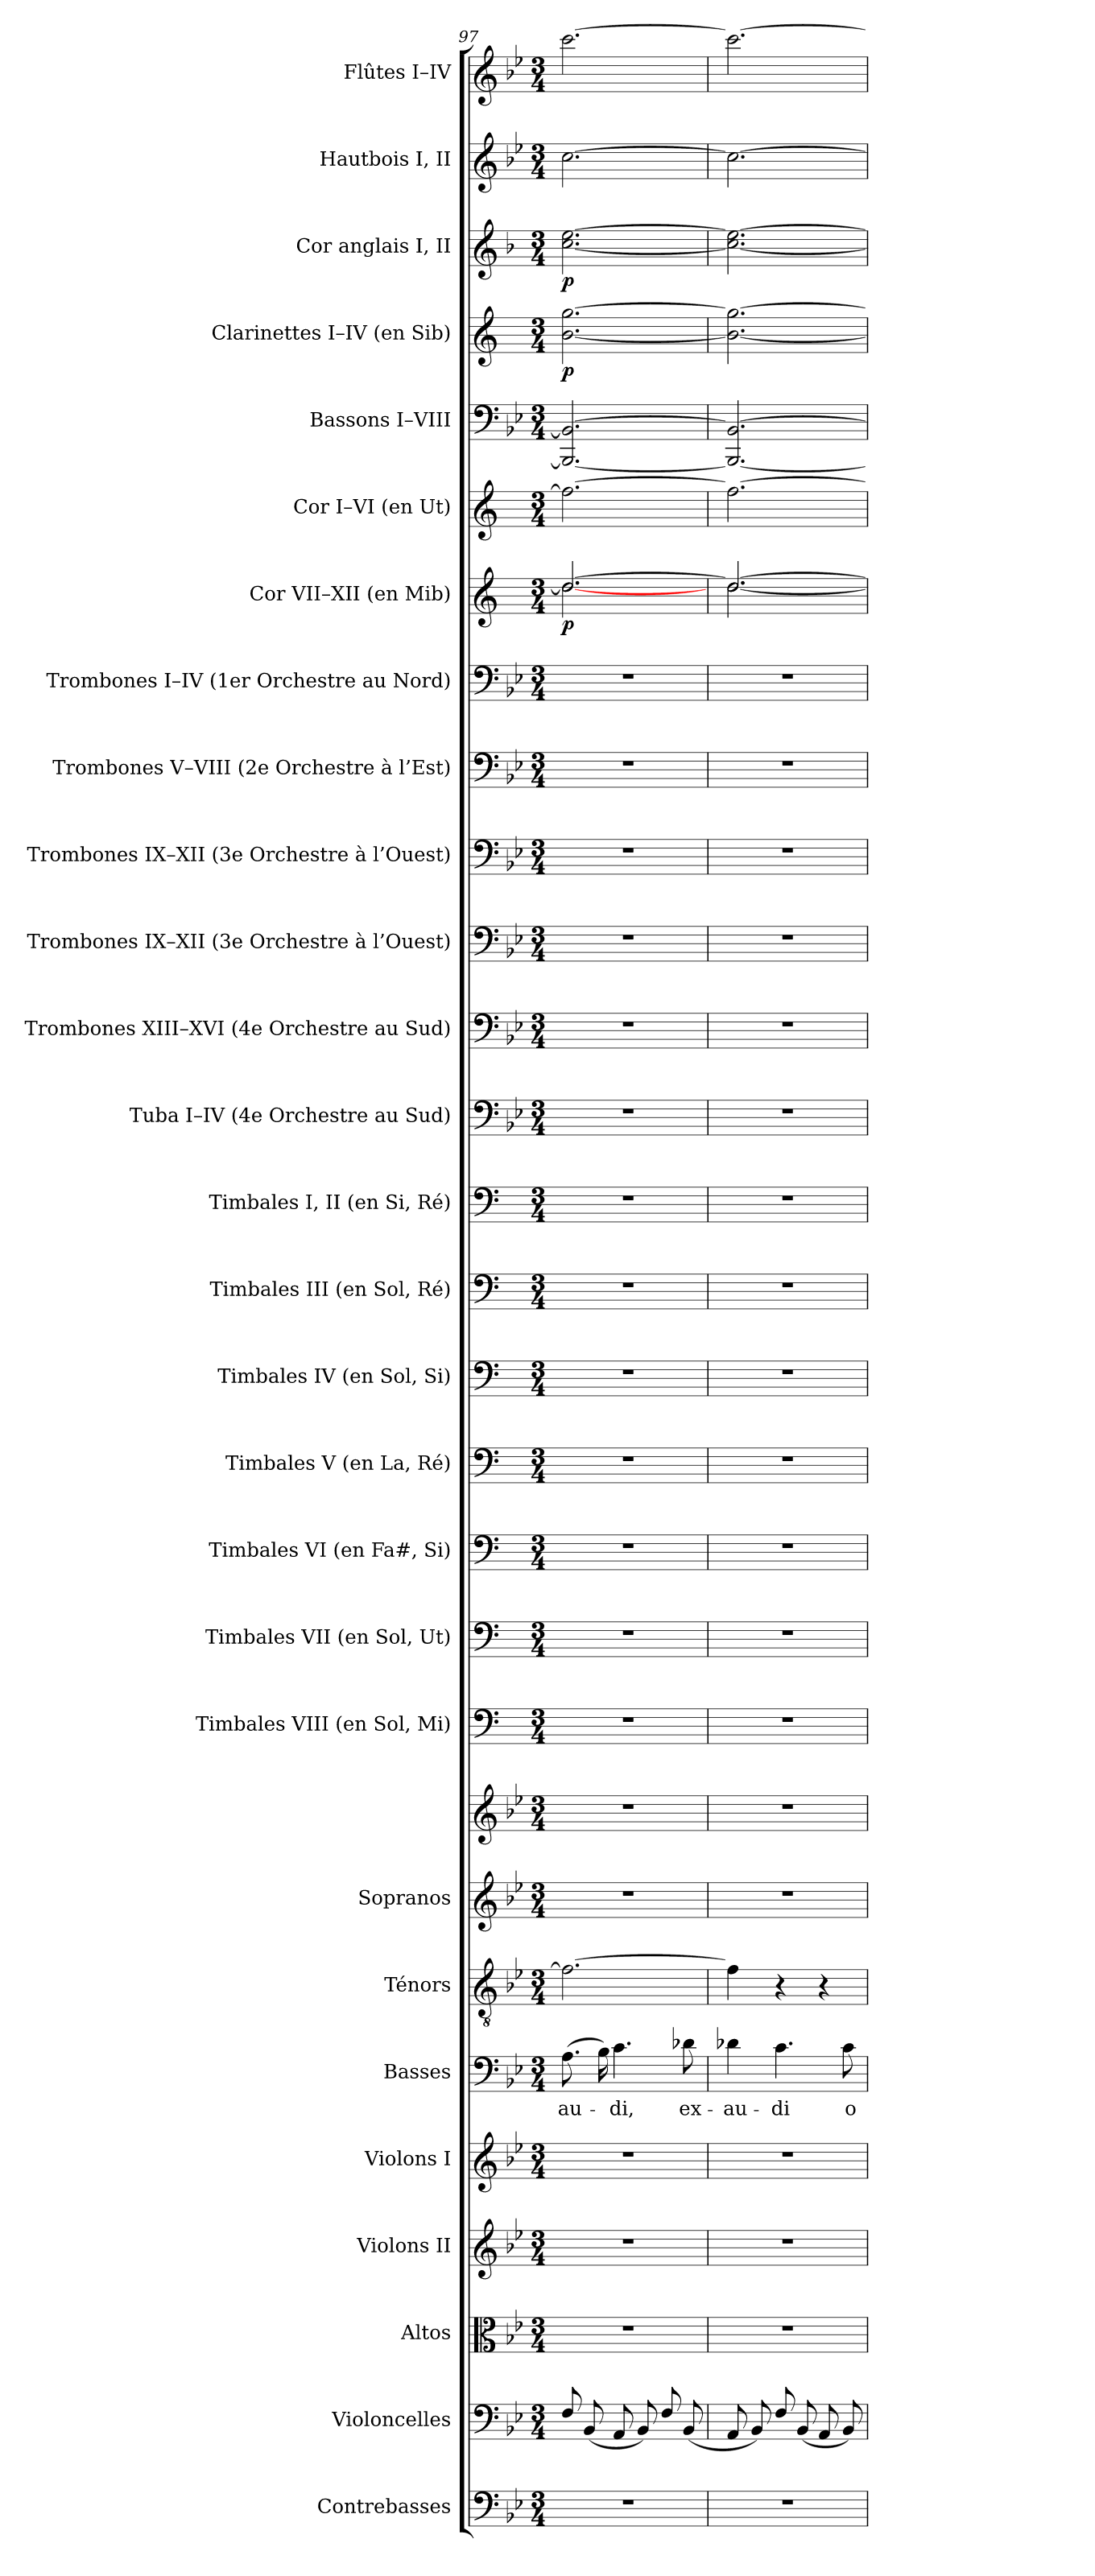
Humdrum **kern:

**kern	**kern	**kern	**kern	**kern	**kern	**text	**kern	**kern	**kern	**kern	**kern	**kern	**kern	**kern	**kern	**kern	**kern	**kern	**kern	**kern	**kern	**kern	**kern	**dynam	**kern	**kern	**kern	**dynam	**kern	**dynam	**kern	**kern
*part28	*part27	*part26	*part25	*part24	*part23	*part23	*part22	*part21	*part21	*part20	*part19	*part18	*part17	*part16	*part15	*part14	*part13	*part12	*part11	*part10	*part9	*part8	*part7	*part7	*part6	*part5	*part4	*part4	*part3	*part3	*part2	*part1
*staff29	*staff28	*staff27	*staff26	*staff25	*staff24	*staff24	*staff23	*staff22	*staff21	*staff20	*staff19	*staff18	*staff17	*staff16	*staff15	*staff14	*staff13	*staff12	*staff11	*staff10	*staff9	*staff8	*staff7	*staff7	*staff6	*staff5	*staff4	*staff4	*staff3	*staff3	*staff2	*staff1
*I"Contrebasses	*I"Violoncelles	*I"Altos	*I"Violons II	*I"Violons I	*I"Basses	*	*I"Ténors	*I"Sopranos	*	*I"Timbales VIII (en Sol, Mi)	*I"Timbales VII (en Sol, Ut)	*I"Timbales VI (en Fa#, Si)	*I"Timbales V (en La, Ré)	*I"Timbales IV (en Sol, Si)	*I"Timbales III (en Sol, Ré)	*I"Timbales I, II (en Si, Ré)	*I"Tuba I–IV (4e Orchestre au Sud)	*I"Trombones XIII–XVI (4e Orchestre au Sud)	*I"Trombones IX–XII (3e Orchestre à l’Ouest)	*I"Trombones IX–XII (3e Orchestre à l’Ouest)	*I"Trombones V–VIII (2e Orchestre à l’Est)	*I"Trombones I–IV (1er Orchestre au Nord)	*I"Cor VII–XII (en Mib)	*	*I"Cor I–VI (en Ut)	*I"Bassons I–VIII	*I"Clarinettes I–IV (en Sib)	*	*I"Cor anglais I, II	*	*I"Hautbois I, II	*I"Flûtes I–IV
*I'Cb.	*I'Vlles	*I'Altos	*I'Vns II	*I'Vns I	*I'Basses	*	*I'Tén.	*I'Sopr.	*	*I'VIII	*I'VII	*I'VI	*I'Timb.  V	*I'IV	*I'III	*I'I, II	*I'Tb.	*I'4e Orchestre	*	*I'Trb.  3e Orchestre	*I'2e Orchestre	*I'1er Orchestre	*I'Cor (Mib)	*	*I'Cor (Ut)	*I'Bns	*I'Cl. (Sib)	*	*I'C. a.	*	*I'Hb.	*I'Fl.
*clefF4	*clefF4	*clefC3	*clefG2	*clefG2	*clefF4	*	*clefGv2	*clefG2	*clefG2	*clefF4	*clefF4	*clefF4	*clefF4	*clefF4	*clefF4	*clefF4	*clefF4	*clefF4	*clefF4	*clefF4	*clefF4	*clefF4	*clefG2	*	*clefG2	*clefF4	*clefG2	*	*clefG2	*	*clefG2	*clefG2
*ITrd7c12	*	*	*	*	*	*	*ITrd7c12	*	*	*	*	*	*	*	*	*	*	*	*	*	*	*	*ITrd5c9	*	*ITrd7c12	*	*ITrd1c2	*	*ITrd4c7	*	*	*
*k[b-e-]	*k[b-e-]	*k[b-e-]	*k[b-e-]	*k[b-e-]	*k[b-e-]	*	*k[b-e-]	*k[b-e-]	*k[b-e-]	*k[]	*k[]	*k[]	*k[]	*k[]	*k[]	*k[]	*k[b-e-]	*k[b-e-]	*k[b-e-]	*k[b-e-]	*k[b-e-]	*k[b-e-]	*k[b-e-a-]	*	*k[]	*k[b-e-]	*k[b-e-]	*	*k[b-e-]	*	*k[b-e-]	*k[b-e-]
*B-:	*B-:	*B-:	*B-:	*B-:	*B-:	*	*B-:	*B-:	*B-:	*C:	*C:	*C:	*C:	*C:	*C:	*C:	*B-:	*B-:	*B-:	*B-:	*B-:	*B-:	*E-:	*	*C:	*B-:	*B-:	*	*B-:	*	*B-:	*B-:
*M3/4	*M3/4	*M3/4	*M3/4	*M3/4	*M3/4	*	*M3/4	*M3/4	*M3/4	*M3/4	*M3/4	*M3/4	*M3/4	*M3/4	*M3/4	*M3/4	*M3/4	*M3/4	*M3/4	*M3/4	*M3/4	*M3/4	*M3/4	*	*M3/4	*M3/4	*M3/4	*	*M3/4	*	*M3/4	*M3/4
=97	=97	=97	=97	=97	=97	=97	=97	=97	=97	=97	=97	=97	=97	=97	=97	=97	=97	=97	=97	=97	=97	=97	=97	=97	=97	=97	=97	=97	=97	=97	=97	=97
!LO:N:vis=1	!	!LO:N:vis=1	!LO:N:vis=1	!LO:N:vis=1	!	!	!	!	!	!	!	!	!	!	!	!	!	!	!	!	!	!	!	!	!	!	!	!	!	!	!	!
!	!	!	!	!	!	!LO:LY:b:color=#000000	!	!LO:N:vis=1	!LO:N:vis=1	!LO:N:vis=1	!LO:N:vis=1	!LO:N:vis=1	!LO:N:vis=1	!LO:N:vis=1	!LO:N:vis=1	!LO:N:vis=1	!LO:N:vis=1	!LO:N:vis=1	!LO:N:vis=1	!LO:N:vis=1	!LO:N:vis=1	!LO:N:vis=1	!	!	!	!	!	!	!	!	!	!
*	*	*	*	*	*	*	*	*	*	*	*	*	*	*	*	*	*	*	*	*	*	*	*^	*	*	*	*	*	*	*	*	*
2.r	8Fi/	2.r	2.r	2.r	(8.Ai\	-au-	2.Fi\_>	2.r	2.r	2.r	2.r	2.r	2.r	2.r	2.r	2.r	2.r	2.r	2.r	2.r	2.r	2.r	2.fi/_>	[<2.fi\	p	2.fi\_>	2.BBB-i/_< 2.BB-i_>	[<2.ai\ [>2.ffi	p	[<2.fi\ [>2.ai	p	[>2.cci\	[>2.ccci\
.	(8BB-i/	.	.	.	.	.	.	.	.	.	.	.	.	.	.	.	.	.	.	.	.	.	.	.	.	.	.	.	.	.	.	.	.
.	.	.	.	.	16B-i\)	.	.	.	.	.	.	.	.	.	.	.	.	.	.	.	.	.	.	.	.	.	.	.	.	.	.	.	.
!	!	!	!	!	!	!LO:LY:b:color=#000000	!	!	!	!	!	!	!	!	!	!	!	!	!	!	!	!	!	!	!	!	!	!	!	!	!	!	!
.	8AAi/	.	.	.	4.ci\	-di,	.	.	.	.	.	.	.	.	.	.	.	.	.	.	.	.	.	.	.	.	.	.	.	.	.	.	.
.	8BB-i/)	.	.	.	.	.	.	.	.	.	.	.	.	.	.	.	.	.	.	.	.	.	.	.	.	.	.	.	.	.	.	.	.
.	8Fi/	.	.	.	.	.	.	.	.	.	.	.	.	.	.	.	.	.	.	.	.	.	.	.	.	.	.	.	.	.	.	.	.
!	!	!	!	!	!	!LO:LY:b:color=#000000	!	!	!	!	!	!	!	!	!	!	!	!	!	!	!	!	!	!	!	!	!	!	!	!	!	!	!
.	(8BB-i/	.	.	.	8d-Xi\	ex-	.	.	.	.	.	.	.	.	.	.	.	.	.	.	.	.	.	.	.	.	.	.	.	.	.	.	.
=98	=98	=98	=98	=98	=98	=98	=98	=98	=98	=98	=98	=98	=98	=98	=98	=98	=98	=98	=98	=98	=98	=98	=98	=98	=98	=98	=98	=98	=98	=98	=98	=98	=98
!LO:N:vis=1	!	!LO:N:vis=1	!LO:N:vis=1	!LO:N:vis=1	!	!	!	!	!	!	!	!	!	!	!	!	!	!	!	!	!	!	!	!	!	!	!	!	!	!	!	!	!
!	!	!	!	!	!	!LO:LY:b:color=#000000	!	!LO:N:vis=1	!LO:N:vis=1	!LO:N:vis=1	!LO:N:vis=1	!LO:N:vis=1	!LO:N:vis=1	!LO:N:vis=1	!LO:N:vis=1	!LO:N:vis=1	!LO:N:vis=1	!LO:N:vis=1	!LO:N:vis=1	!LO:N:vis=1	!LO:N:vis=1	!LO:N:vis=1	!	!	!	!	!	!	!	!	!	!	!
2.r	8AAi/	2.r	2.r	2.r	4d-Xi\	-au-	4Fi\]	2.r	2.r	2.r	2.r	2.r	2.r	2.r	2.r	2.r	2.r	2.r	2.r	2.r	2.r	2.r	2.fi/_<	[<2.fi\	.	2.fi\_>	2.BBB-i/_< 2.BB-i_>	2.ai\_< 2.ffi_>	.	2.fi\_< 2.ai_>	.	2.cci\_>	2.ccci\_>
.	8BB-i/)	.	.	.	.	.	.	.	.	.	.	.	.	.	.	.	.	.	.	.	.	.	.	.	.	.	.	.	.	.	.	.	.
!	!	!	!	!	!	!LO:LY:b:color=#000000	!	!	!	!	!	!	!	!	!	!	!	!	!	!	!	!	!	!	!	!	!	!	!	!	!	!	!
.	8Fi/	.	.	.	4.ci\	-di	4r	.	.	.	.	.	.	.	.	.	.	.	.	.	.	.	.	.	.	.	.	.	.	.	.	.	.
.	(8BB-i/	.	.	.	.	.	.	.	.	.	.	.	.	.	.	.	.	.	.	.	.	.	.	.	.	.	.	.	.	.	.	.	.
.	8AAi/	.	.	.	.	.	4r	.	.	.	.	.	.	.	.	.	.	.	.	.	.	.	.	.	.	.	.	.	.	.	.	.	.
!	!	!	!	!	!	!LO:LY:b:color=#000000	!	!	!	!	!	!	!	!	!	!	!	!	!	!	!	!	!	!	!	!	!	!	!	!	!	!	!
.	8BB-i/)	.	.	.	8ci\	o-	.	.	.	.	.	.	.	.	.	.	.	.	.	.	.	.	.	.	.	.	.	.	.	.	.	.	.
*	*	*	*	*	*	*	*	*	*	*	*	*	*	*	*	*	*	*	*	*	*	*	*v	*v	*	*	*	*	*	*	*	*	*
=	=	=	=	=	=	=	=	=	=	=	=	=	=	=	=	=	=	=	=	=	=	=	=	=	=	=	=	=	=	=	=	=
*-	*-	*-	*-	*-	*-	*-	*-	*-	*-	*-	*-	*-	*-	*-	*-	*-	*-	*-	*-	*-	*-	*-	*-	*-	*-	*-	*-	*-	*-	*-	*-	*-
